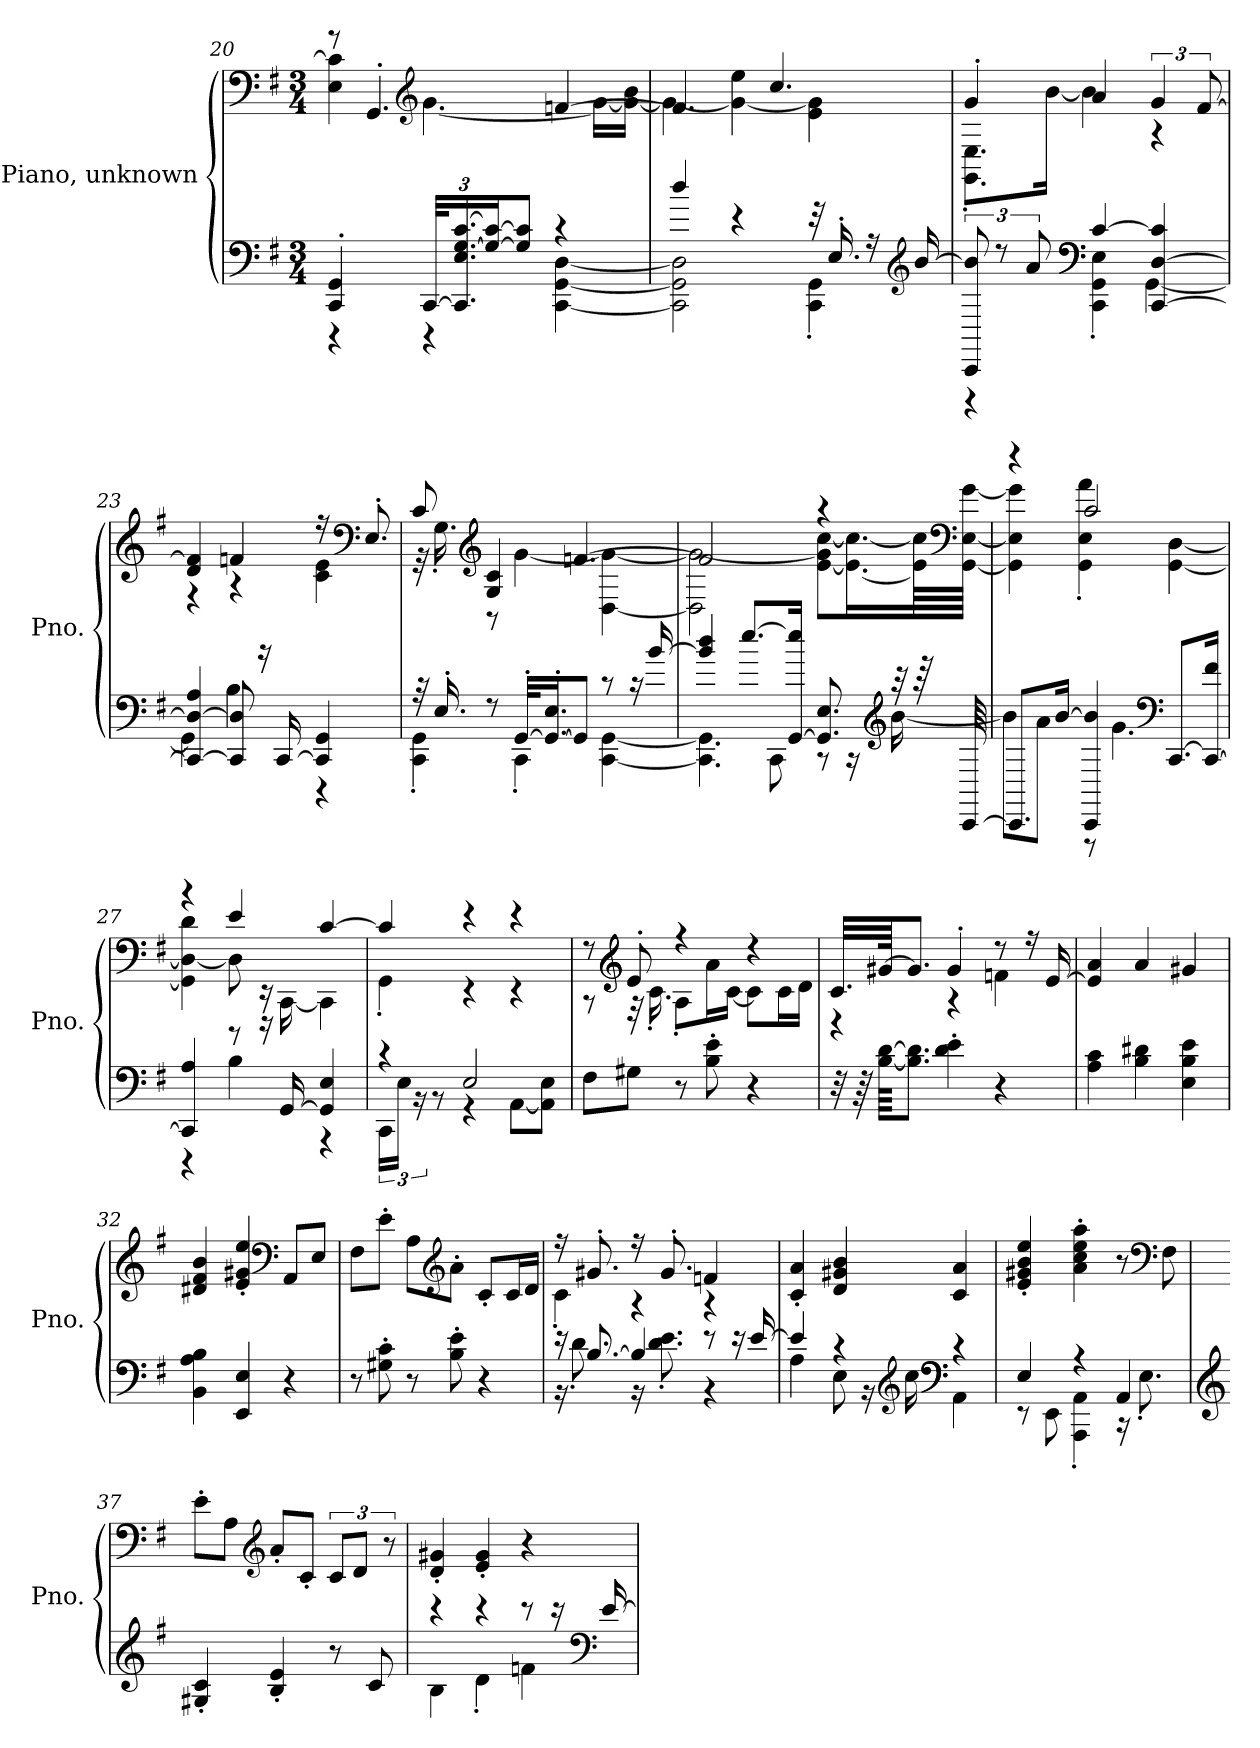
**kern	**kern
*part1	*part1
*staff2	*staff1
*I"Piano, unknown	*
*I'Pno.	*
*clefF4	*clefF4
*k[f#]	*k[f#]
*M3/4	*M3/4
=20	=20
*^	*^
4CC/' 4GG/'	4r	8r	4E\ 4c\]
.	.	4.GG'/	.
*	*	*clefG2	*
*Xbrackettup	*	*	*
[48CC/KLL	4r	.	[4.g\
24.CC/] 24.E/ [24.G/ [24.c/	.	.	.
24G/_ 24c/_J	.	.	.
8G/] 8c/]J	.	.	.
4r	[4CC\ [4GG\ [4D\	[4fn/	.
.	.	.	16g\LL_
.	.	.	16g\_ 16b\JJ
!!LO:LB:g=z	!!
=21	=21	=21	=21
4dd/	2CC\] 2GG\] 2D\]	4.f/]	4g\_
4r	.	.	4g\_ 4ee\
.	.	4.cc/	.
32r	4CC\' 4GG\'	.	4e\ 4g\]
16.E'/	.	.	.
16r	.	.	.
*clefG2	*	*	*
[16b/	.	.	.
=22	=22	=22	=22
*brackettup	*	*	*
12CC/ 12b/]	4r	4g'/	8.GG\' 8.E\'L
12r	.	.	.
12a/	.	.	.
.	.	.	[16b\Jk
*clefF4	*	*	*
[4c/	4CC\' 4GG\' 4E\'	4a/	4b\]
[4CC/ [4D/ 4c/]	[4GG\	6g/	4r
.	.	[12f#/	.
=23	=23	=23	=23
4CC/_ 4D/_ 4A/	4GG\]	4d/ 4f#/]	4r
8CC/] 8D/]	4B\	4fn/	4r
16r	.	.	.
[16CC/	.	.	.
4CC/] 4GG/	4r	16r	4c\ 4e\
*	*	*clefF4	*
.	.	8.E'/	.
!!LO:PB:g=z	!!
=24	=24	=24	=24
32r	4CC\' 4GG\'	8c/	32r
16.E'/	.	.	16.G'\
*	*	*clefG2	*
8r	.	4G/ 4c/	8r
[32GG'/KLL	4CC'\	.	[4g\
16.GG/_' 16.E/'J	.	.	.
8GG/J]	.	[4.fn/	.
8r	[4CC\ [4GG\	.	[4D\ 4g\_
16r	.	.	.
[16b/	.	.	.
=25	=25	=25	=25
4b/] 4dd/	4.CC\] 4.GG\]	2f/]	2D\] 2g\_
[8.ee/L	.	.	.
.	8CC\	.	.
[16GG/ 16ee/]Jk	.	.	.
8.GG/] 8.E/	8r	4r	[8e\ 8g\] [8cc\L
.	16r	.	16.e\_ 16.cc\_L
*clefG2	*	*	*
32r	[16b\	.	.
64r	.	.	64e\] 64cc\]LL
*	*	*clefF4	*
[64CC/	.	.	[64GG\ [64E\ [64g\JJJJ
=26	=26	=26	=26
8.CC/L]	8b\L]	4r	4GG\] 4E\] 4g\]
.	8a\J	.	.
[16b/Jk	.	.	.
4CC/ 4b/]	8r	2c/	4GG\' 4E\' 4a\'
.	4.g\	.	.
*clefF4	*	*	*
[8.CC/L	.	.	[4GG\ [4D\
16CC/_ 16f#/Jk	.	.	.
!!LO:LB:g=z	!!
=27	=27	=27	=27
4CC/] 4A/	4r	4r	4GG\] 4D\_ 4d\
8r	4B\	4e/	8D\]
16r	.	.	16r
[16GG/	.	.	[16CC\
4GG/] 4E/	4r	[4c/	4CC\]
=28	=28	=28	=28
4r	24CC\LL	4c/]	4GG'\
.	24E\JJ	.	.
.	24r	.	.
.	8r	.	.
2E/	4r	4r	4r
.	[8AA\L	4r	4r
.	8AA\] 8E\J	.	.
*v	*v	*	*
=29	=29	=29
8F#\L	8r	8r
*	*clefG2	*
8G#X\J	8e'/	32r
.	.	16.c'\
8r	4r	8A'\L
8B\' 8e\'	.	16a\L
.	.	[16c\JJ
4r	4r	8c\L]
.	.	16c\L
.	.	16d\JJ
=30	=30	=30
32r	32.c/LLL	4r
64r	.	.
[64B\ [64d\KKKL	[64g#X/JJK	.
8.B\] 8.d\]J	8.g#/J]	.
4d\' 4e\'	4g#'/	4r
4r	8r	4fn\
.	16r	.
.	[16e/	.
*	*v	*v
!!LO:LB:g=z
=31	=31
4A\ 4c\	4e/] 4a/
4B\ 4d#X\	4a/
4E\ 4B\ 4e\	4g#X/
=32	=32
4BB\ 4A\ 4B\	4d#X/ 4f#/ 4b/
4EE/ 4E/	4e/' 4g#X/' 4ee/'
*	*clefF4
4r	8AA/L
.	8E/J
=33	=33
8r	8F#\L
8G#X\' 8c\'	8e'\J
8r	8A\L
*	*clefG2
8B\' 8e\'	8a'\J
4r	8c'/L
.	16c/L
.	16d/JJ
=34	=34
*^	*^
16r	16r	16r	4c'\
[8.B/	8.d'\	8.g#X'/	.
4B/]	16r	16r	4r
.	8.d\' 8.e\'	8.g#'/	.
8r	4r	4fn/	4r
16r	.	.	.
[16e/	.	.	.
*	*	*v	*v
!!LO:LB:g=z
=35	=35	=35
4e/]	4A\	4c/' 4a/'
4r	8E\	4d/ 4g#X/ 4b/
.	16r	.
*clefG2	*	*
.	16cc\	.
*clefF4	*	*
4r	4AA\	4c/ 4a/
=36	=36	=36
4E/	8r	4e/' 4g#X/' 4b/' 4ee/'
.	8EE\	.
4r	4AAA\' 4AA\'	4a\' 4cc\' 4ee\' 4aa\'
4AA/	16r	8r
.	8.E'\	.
*	*	*clefF4
.	.	8F#\
*v	*v	*
=37	=37
*clefG2	*
4G#X/' 4c/'	8e'\L
.	8A\J
*	*clefG2
4B/' 4e/'	8a'/L
.	8c'/J
8r	12c/L
.	12d/J
8c/	.
.	12r
=38	=38
*^	*
4r	4B\	4d/' 4g#X/'
4r	4d'\	4e/' 4g#/'
8r	4fn\	4r
16r	.	.
*clefF4	*	*
[16e/	.	.
*v	*v	*
=	=
*-	*-
